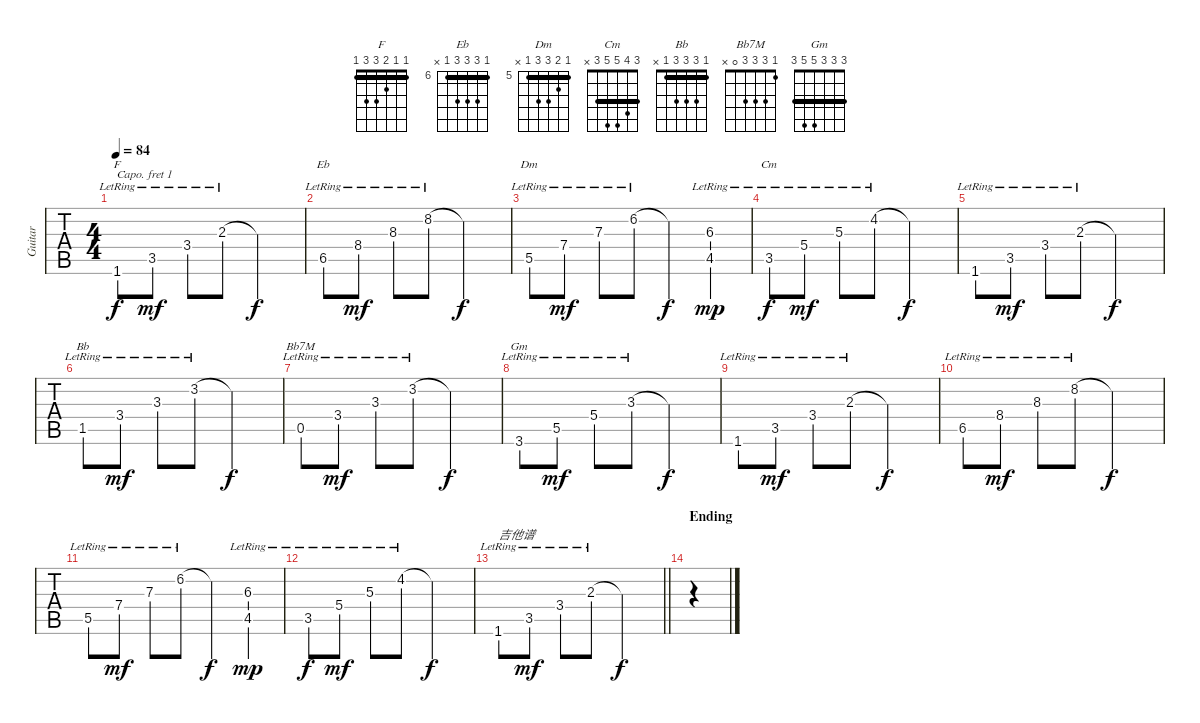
\track ("Guitar" "Guitar") {instrument acousticguitarsteel}
\staff {tabs}
\capo 1
\tuning (E4 B3 G3 D3 A2 E2) {hide}
\chord ("F" 1 1 2 3 3 1) {barre 1}
\chord ("Eb" 6 8 8 8 6 x) {firstfret 6 barre 6}
\chord ("Dm" 5 6 7 7 5 x) {firstfret 5 barre 5}
\chord ("Cm" 3 4 5 5 3 x) {barre 3}
\chord ("Bb" 1 3 3 3 1 x) {barre 1}
\chord ("Bb7M" 1 3 3 3 0 x)
\chord ("Gm" 3 3 3 5 5 3) {barre 3}
\ts (4 4)
\tempo 84
\clef g2
\ks c
1.6{lr}.8{ch "F" dy f} 3.5{lr}.8{dy mf} 3.4{lr}.8 2.3{lr}.8 2.3{t}.2{dy f} |
6.5{lr}.8{ch "Eb"} 8.4{lr}.8{dy mf} 8.3{lr}.8 8.2{lr}.8 8.2{t}.2{dy f} |
5.5{lr}.8{ch "Dm"} 7.4{lr}.8{dy mf} 7.3{lr}.8 6.2{lr}.8 6.2{t}.4{dy f} (6.3 4.5{lr}).4{dy mp} |
3.5{lr}.8{ch "Cm" dy f} 5.4{lr}.8{dy mf} 5.3{lr}.8 4.2{lr}.8 4.2{t}.2{dy f} |
1.6{lr}.8 3.5{lr}.8{dy mf} 3.4{lr}.8 2.3{lr}.8 2.3{t}.2{dy f} |
1.5{lr}.8{ch "Bb"} 3.4{lr}.8{dy mf} 3.3{lr}.8 3.2{lr}.8 3.2{t}.2{dy f} |
0.5{lr}.8{ch "Bb7M"} 3.4{lr}.8{dy mf} 3.3{lr}.8 3.2{lr}.8 3.2{t}.2{dy f} |
3.6{lr}.8{ch "Gm"} 5.5{lr}.8{dy mf} 5.4{lr}.8 3.3{lr}.8 3.3{t}.2{dy f} |
1.6{lr}.8 3.5{lr}.8{dy mf} 3.4{lr}.8 2.3{lr}.8 2.3{t}.2{dy f} |
6.5{lr}.8 8.4{lr}.8{dy mf} 8.3{lr}.8 8.2{lr}.8 8.2{t}.2{dy f} |
5.5{lr}.8 7.4{lr}.8{dy mf} 7.3{lr}.8 6.2{lr}.8 6.2{t}.4{dy f} (6.3 4.5{lr}).4{dy mp} |
3.5{lr}.8{dy f} 5.4{lr}.8{dy mf} 5.3{lr}.8 4.2{lr}.8 4.2{t}.2{dy f} |
\barLineRight lightlight
1.6{lr}.8{txt "吉他谱"} 3.5{lr}.8{dy mf} 3.4{lr}.8 2.3{lr}.8 2.3{t}.2{dy f} |
\section ("" "Ending")
